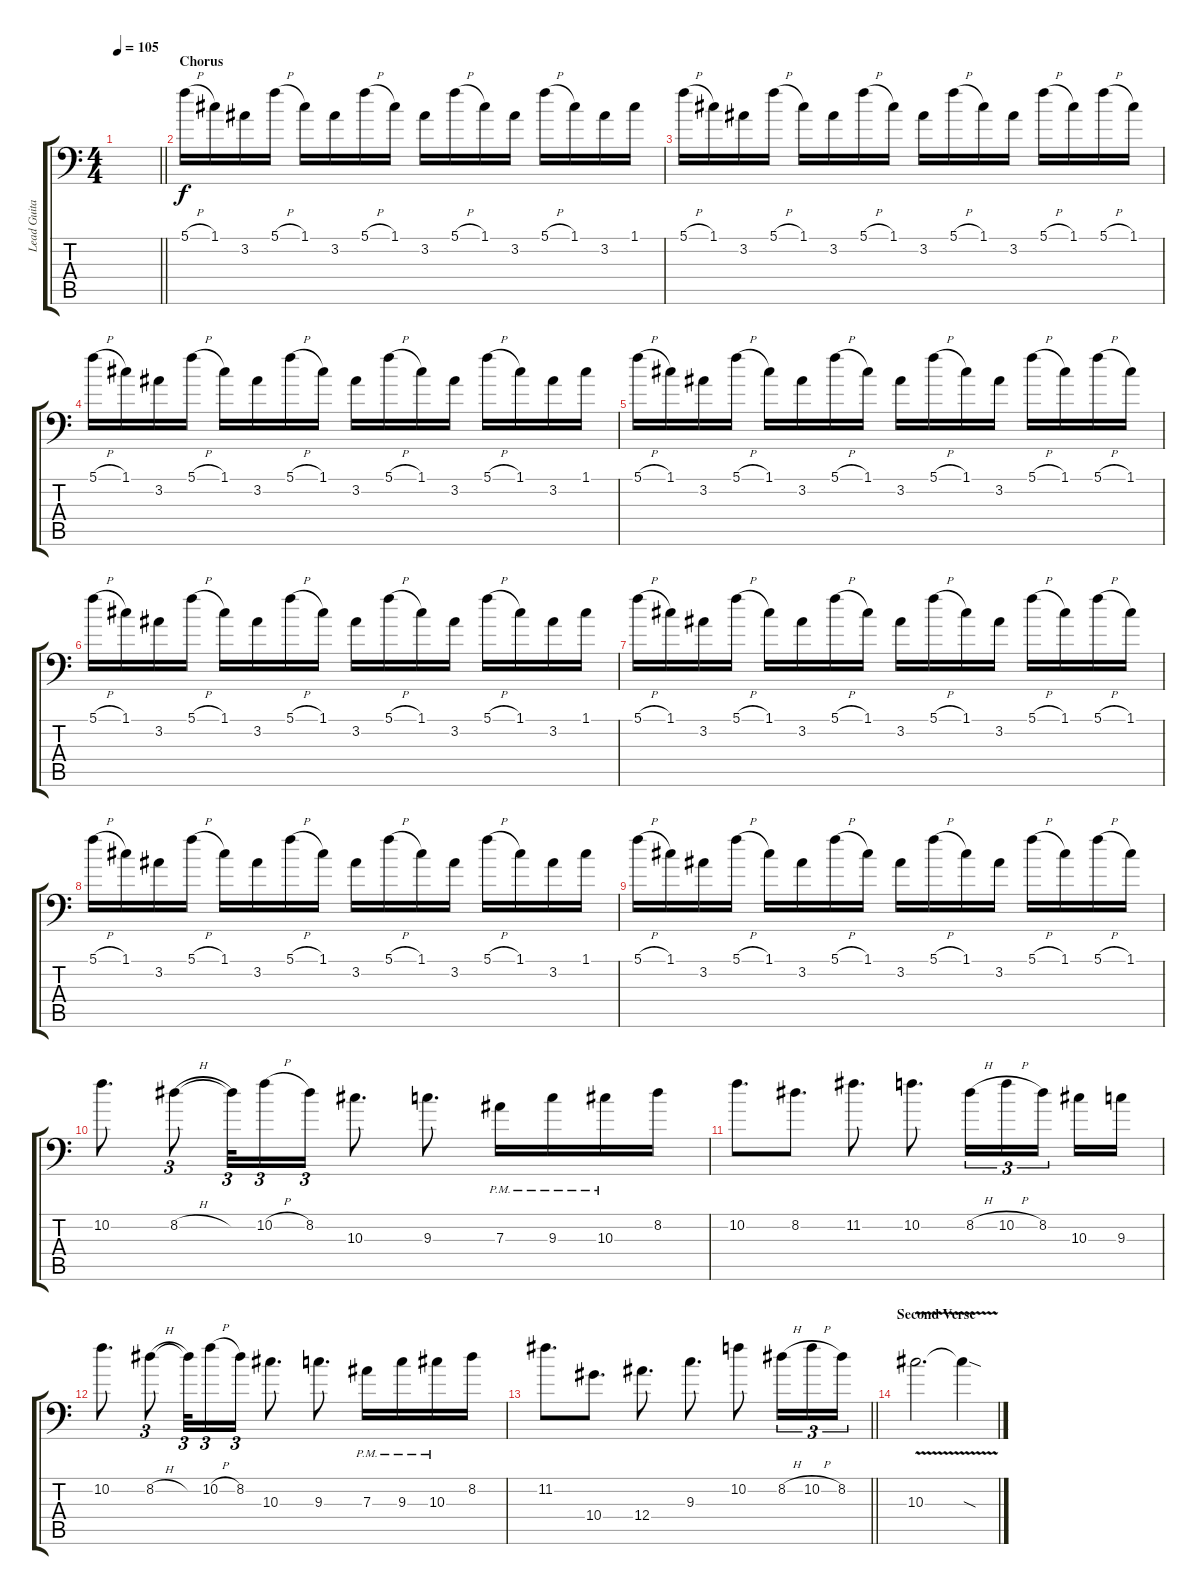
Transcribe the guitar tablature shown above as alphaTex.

\track ("Lead Guitar 1" "Lead Guita") {instrument distortionguitar}
\staff {score tabs}
\tuning (C4 G3 Eb3 Bb2 F2 Bb1) {hide}
\ts (4 4)
\tempo 105
\clef f4
\barLineRight lightlight
\ks c
|
\section ("" "Chorus")
5.1{h}.16{volume 8} 1.1.16 3.2.16 5.1{h}.16 1.1.16 3.2.16 5.1{h}.16 1.1.16 3.2.16 5.1{h}.16 1.1.16 3.2.16 5.1{h}.16 1.1.16 3.2.16 1.1.16 |
5.1{h}.16 1.1.16 3.2.16 5.1{h}.16 1.1.16 3.2.16 5.1{h}.16 1.1.16 3.2.16 5.1{h}.16 1.1.16 3.2.16 5.1{h}.16 1.1.16 5.1{h}.16 1.1.16 |
5.1{h}.16 1.1.16 3.2.16 5.1{h}.16 1.1.16 3.2.16 5.1{h}.16 1.1.16 3.2.16 5.1{h}.16 1.1.16 3.2.16 5.1{h}.16 1.1.16 3.2.16 1.1.16 |
5.1{h}.16 1.1.16 3.2.16 5.1{h}.16 1.1.16 3.2.16 5.1{h}.16 1.1.16 3.2.16 5.1{h}.16 1.1.16 3.2.16 5.1{h}.16 1.1.16 5.1{h}.16 1.1.16 |
5.1{h}.16 1.1.16 3.2.16 5.1{h}.16 1.1.16 3.2.16 5.1{h}.16 1.1.16 3.2.16 5.1{h}.16 1.1.16 3.2.16 5.1{h}.16 1.1.16 3.2.16 1.1.16 |
5.1{h}.16 1.1.16 3.2.16 5.1{h}.16 1.1.16 3.2.16 5.1{h}.16 1.1.16 3.2.16 5.1{h}.16 1.1.16 3.2.16 5.1{h}.16 1.1.16 5.1{h}.16 1.1.16 |
5.1{h}.16 1.1.16 3.2.16 5.1{h}.16 1.1.16 3.2.16 5.1{h}.16 1.1.16 3.2.16 5.1{h}.16 1.1.16 3.2.16 5.1{h}.16 1.1.16 3.2.16 1.1.16 |
5.1{h}.16 1.1.16 3.2.16 5.1{h}.16 1.1.16 3.2.16 5.1{h}.16 1.1.16 3.2.16 5.1{h}.16 1.1.16 3.2.16 5.1{h}.16 1.1.16 5.1{h}.16 1.1.16 |
10.2.8{d volume 16} 8.2{h}.8{tu (3 2)} 8.2{t}.32{tu (3 2)} 10.2{h}.16{tu (3 2)} 8.2.16{tu (3 2)} 10.3.8{d} 9.3.8{d} 7.3{pm}.16 9.3{pm}.16 10.3{pm}.16 8.2.16 |
10.2.8{d} 8.2.8{d} 11.2.8{d} 10.2.8{d} 8.2{h}.16{tu (3 2)} 10.2{h}.16{tu (3 2)} 8.2.16{tu (3 2) beam splitsecondary} 10.3.16 9.3.16 |
10.2.8{d} 8.2{h}.8{tu (3 2)} 8.2{t}.32{tu (3 2)} 10.2{h}.16{tu (3 2)} 8.2.16{tu (3 2)} 10.3.8{d} 9.3.8{d} 7.3{pm}.16 9.3{pm}.16 10.3{pm}.16 8.2.16 |
\barLineRight lightlight
11.2.8{d} 10.4.8{d} 12.4.8{d} 9.3.8{d} 10.2.8 8.2{h}.16{tu (3 2)} 10.2{h}.16{tu (3 2)} 8.2.16{tu (3 2)} |
\section ("" "Second Verse")
10.3{v}.2{d} 10.3{sod t}.4
